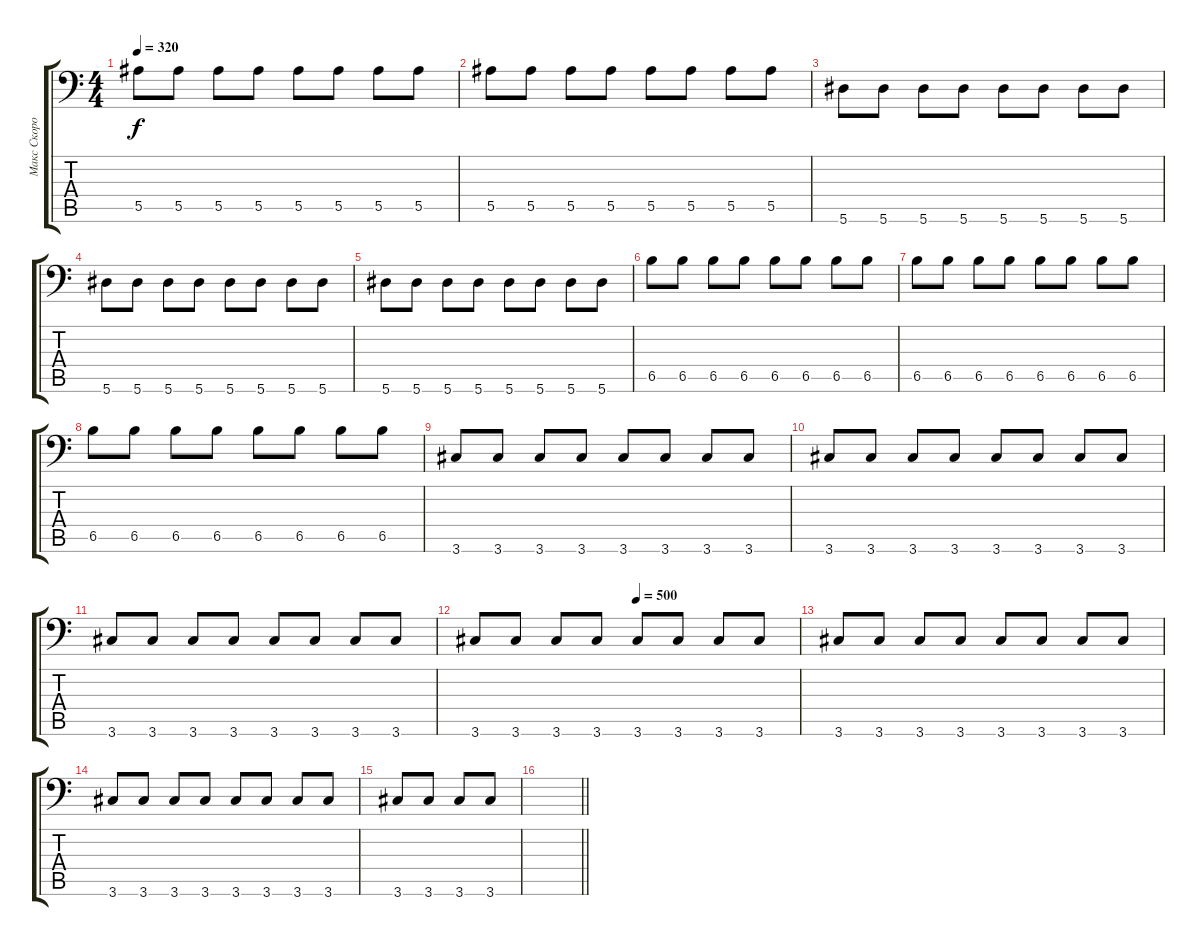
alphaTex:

\track ("Макс Скоробогатов-Вторая Гитара" "Макс Скоро") {instrument distortionguitar}
\staff {score tabs}
\tuning (C4 G3 Eb3 Bb2 F2 Bb1) {hide}
\ts (4 4)
\tempo 320
\clef f4
\ks c
5.5.8{dy f} 5.5.8 5.5.8 5.5.8 5.5.8 5.5.8 5.5.8 5.5.8 |
5.5.8 5.5.8 5.5.8 5.5.8 5.5.8 5.5.8 5.5.8 5.5.8 |
5.6.8 5.6.8 5.6.8 5.6.8 5.6.8 5.6.8 5.6.8 5.6.8 |
5.6.8 5.6.8 5.6.8 5.6.8 5.6.8 5.6.8 5.6.8 5.6.8 |
5.6.8 5.6.8 5.6.8 5.6.8 5.6.8 5.6.8 5.6.8 5.6.8 |
6.5.8 6.5.8 6.5.8 6.5.8 6.5.8 6.5.8 6.5.8 6.5.8 |
6.5.8 6.5.8 6.5.8 6.5.8 6.5.8 6.5.8 6.5.8 6.5.8 |
6.5.8 6.5.8 6.5.8 6.5.8 6.5.8 6.5.8 6.5.8 6.5.8 |
3.6.8 3.6.8 3.6.8 3.6.8 3.6.8 3.6.8 3.6.8 3.6.8 |
3.6.8 3.6.8 3.6.8 3.6.8 3.6.8 3.6.8 3.6.8 3.6.8 |
3.6.8 3.6.8 3.6.8 3.6.8 3.6.8 3.6.8 3.6.8 3.6.8 |
\tempo (500 0.5)
3.6.8 3.6.8 3.6.8 3.6.8 3.6.8 3.6.8 3.6.8 3.6.8 |
3.6.8 3.6.8 3.6.8 3.6.8 3.6.8 3.6.8 3.6.8 3.6.8 |
3.6.8 3.6.8 3.6.8 3.6.8 3.6.8 3.6.8 3.6.8 3.6.8 |
3.6.8 3.6.8 3.6.8 3.6.8 |
\barLineRight lightlight
